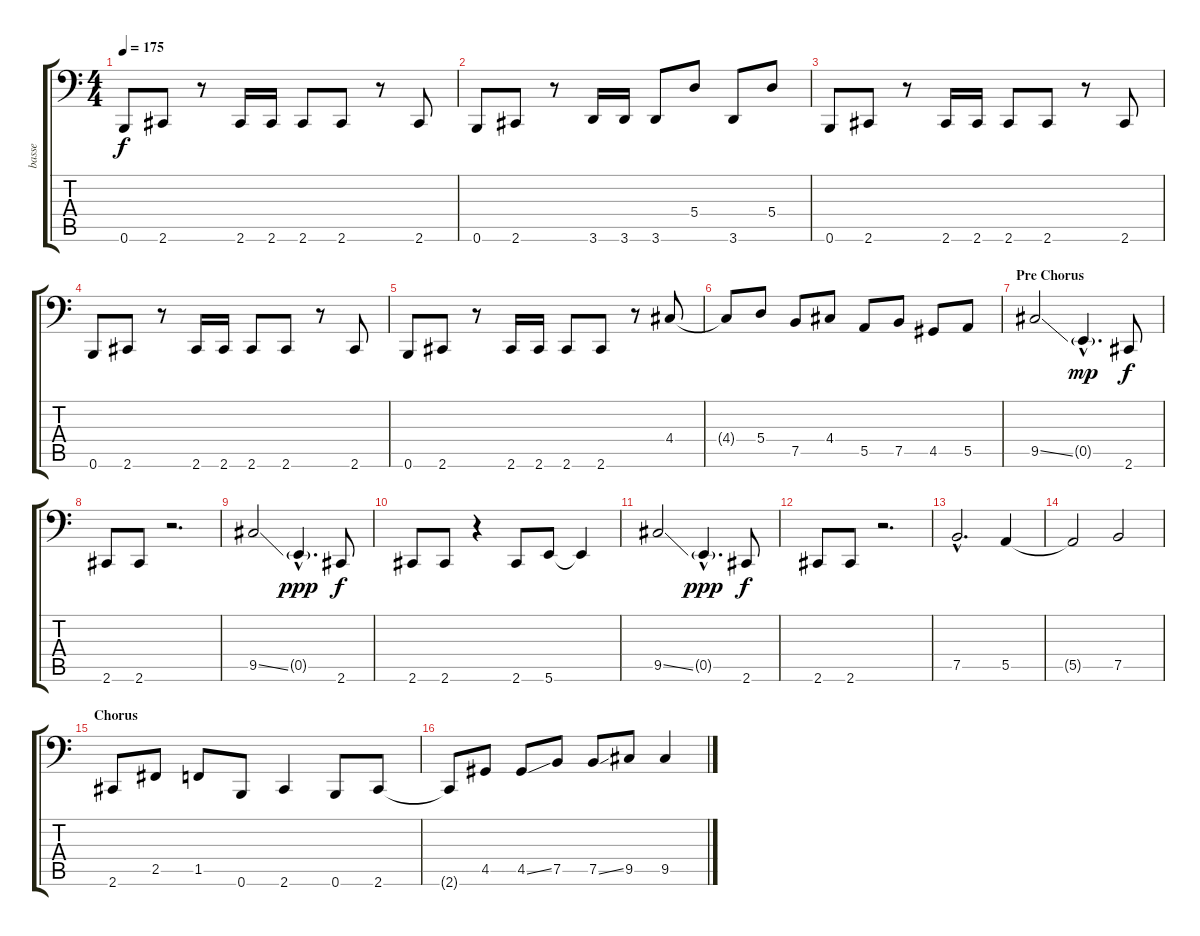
\track ("basse" "basse") {instrument electricbasspick}
\staff {score tabs}
\tuning (B2 Gb2 D2 A1 E1 B0) {hide}
\ts (4 4)
\tempo 175
\clef f4
\ks c
0.6.8{dy f} 2.6.8 r.8 2.6.16 2.6.16 2.6.8 2.6.8 r.8 2.6.8 |
0.6.8 2.6.8 r.8 3.6.16 3.6.16 3.6.8 5.4.8 3.6.8 5.4.8 |
0.6.8 2.6.8 r.8 2.6.16 2.6.16 2.6.8 2.6.8 r.8 2.6.8 |
0.6.8 2.6.8 r.8 2.6.16 2.6.16 2.6.8 2.6.8 r.8 2.6.8 |
0.6.8 2.6.8 r.8 2.6.16 2.6.16 2.6.8 2.6.8 r.8 4.4.8 |
4.4{t}.8 5.4.8 7.5.8 4.4.8 5.5.8 7.5.8 4.5.8 5.5.8 |
\section ("" "Pre Chorus")
9.5{ss}.2 0.5{g hac}.4{d dy mp} 2.6.8{dy f} |
2.6.8 2.6.8 r.2{d} |
9.5{ss}.2 0.5{g hac}.4{d dy ppp} 2.6.8{dy f} |
2.6.8 2.6.8 r.4 2.6.8 5.6.8 5.6{t}.4 |
9.5{ss}.2 0.5{g hac}.4{d dy ppp} 2.6.8{dy f} |
2.6.8 2.6.8 r.2{d} |
7.5{hac}.2{d} 5.5.4 |
5.5{t}.2 7.5.2 |
\section ("" "Chorus")
2.6.8 2.5.8 1.5.8 0.6.8 2.6.4 0.6.8 2.6.8 |
2.6{t}.8 4.5.8 4.5{ss}.8 7.5.8 7.5{ss}.8 9.5.8 9.5.4
